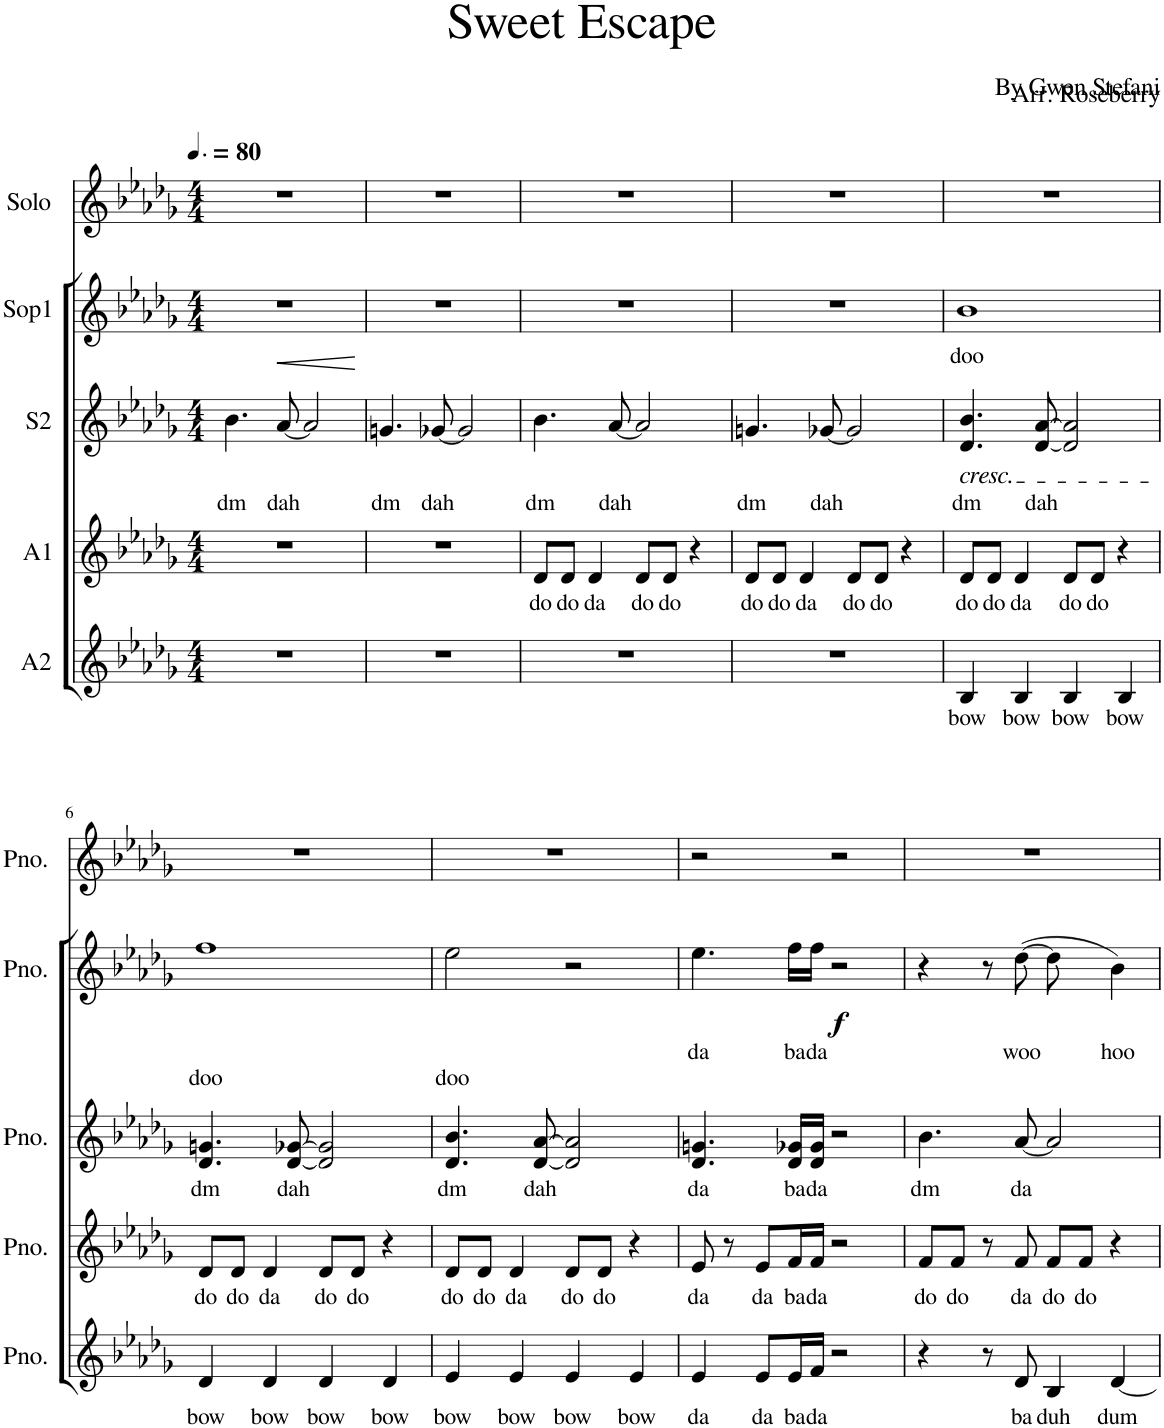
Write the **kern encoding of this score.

**kern	**text	**kern	**text	**kern	**text	**dynam	**kern	**text	**text	**dynam	**kern
*part5	*part5	*part4	*part4	*part3	*part3	*part3	*part2	*part2	*part2	*part2	*part1
*staff5	*staff5	*staff4	*staff4	*staff3	*staff3	*staff3	*staff2	*staff2	*staff2	*staff2	*staff1
*I"A2	*	*I"A1	*	*I"S2	*	*	*I"Sop1	*	*	*	*I"Solo
*clefG2	*	*clefG2	*	*clefG2	*	*	*clefG2	*	*	*	*clefG2
*k[b-e-a-d-g-]	*	*k[b-e-a-d-g-]	*	*k[b-e-a-d-g-]	*	*	*k[b-e-a-d-g-]	*	*	*	*k[b-e-a-d-g-]
*M4/4	*	*M4/4	*	*M4/4	*	*	*M4/4	*	*	*	*M4/4
*MM120	*	*MM120	*	*MM120	*	*	*MM120	*	*	*	*MM120
=1	=1	=1	=1	=1	=1	=1	=1	=1	=1	=1	=1
!	!	!	!	!	!LO:LY:b	!	!	!	!	!	!
1r	.	1r	.	4.b-\	dm	.	1r	.	.	.	1r
!	!	!	!	!	!LO:LY:b	!LO:HP:b	!	!	!	!	!
.	.	.	.	[8a-/	dah	<	.	.	.	.	.
.	.	.	.	2a-/]	.	.	.	.	.	.	.
.	.	.	.	.	.	[	.	.	.	.	.
=2	=2	=2	=2	=2	=2	=2	=2	=2	=2	=2	=2
!	!	!	!	!	!LO:LY:b	!	!	!	!	!	!
1r	.	1r	.	4.gn/	dm	.	1r	.	.	.	1r
!	!	!	!	!	!LO:LY:b	!	!	!	!	!	!
.	.	.	.	[8g-X/	dah	.	.	.	.	.	.
.	.	.	.	2g-/]	.	.	.	.	.	.	.
=3	=3	=3	=3	=3	=3	=3	=3	=3	=3	=3	=3
!	!	!	!LO:LY:b	!	!LO:LY:b	!	!	!	!	!	!
1r	.	8d-/L	do	4.b-\	dm	.	1r	.	.	.	1r
!	!	!	!LO:LY:b	!	!	!	!	!	!	!	!
.	.	8d-/J	do	.	.	.	.	.	.	.	.
!	!	!	!LO:LY:b	!	!	!	!	!	!	!	!
.	.	4d-/	da	.	.	.	.	.	.	.	.
!	!	!	!	!	!LO:LY:b	!	!	!	!	!	!
.	.	.	.	[8a-/	dah	.	.	.	.	.	.
!	!	!	!LO:LY:b	!	!	!	!	!	!	!	!
.	.	8d-/L	do	2a-/]	.	.	.	.	.	.	.
!	!	!	!LO:LY:b	!	!	!	!	!	!	!	!
.	.	8d-/J	do	.	.	.	.	.	.	.	.
.	.	4r	.	.	.	.	.	.	.	.	.
=4	=4	=4	=4	=4	=4	=4	=4	=4	=4	=4	=4
!	!	!	!LO:LY:b	!	!LO:LY:b	!	!	!	!	!	!
1r	.	8d-/L	do	4.gn/	dm	.	1r	.	.	.	1r
!	!	!	!LO:LY:b	!	!	!	!	!	!	!	!
.	.	8d-/J	do	.	.	.	.	.	.	.	.
!	!	!	!LO:LY:b	!	!	!	!	!	!	!	!
.	.	4d-/	da	.	.	.	.	.	.	.	.
!	!	!	!	!	!LO:LY:b	!	!	!	!	!	!
.	.	.	.	[8g-X/	dah	.	.	.	.	.	.
!	!	!	!LO:LY:b	!	!	!	!	!	!	!	!
.	.	8d-/L	do	2g-/]	.	.	.	.	.	.	.
!	!	!	!LO:LY:b	!	!	!	!	!	!	!	!
.	.	8d-/J	do	.	.	.	.	.	.	.	.
.	.	4r	.	.	.	.	.	.	.	.	.
=5	=5	=5	=5	=5	=5	=5	=5	=5	=5	=5	=5
!	!	!	!	!LO:TX:b:i:t=cresc.	!	!	!	!	!	!	!
!	!LO:LY:b	!	!LO:LY:b	!	!LO:LY:b	!	!	!LO:LY:b	!	!	!
4B-/	bow	8d-/L	do	4.d-/ 4.b-/	dm	.	1b-	doo	.	.	1r
!	!	!	!LO:LY:b	!	!	!	!	!	!	!	!
.	.	8d-/J	do	.	.	.	.	.	.	.	.
!	!LO:LY:b	!	!LO:LY:b	!	!	!	!	!	!	!	!
4B-/	bow	4d-/	da	.	.	.	.	.	.	.	.
!	!	!	!	!	!LO:LY:b	!	!	!	!	!	!
.	.	.	.	[8d-/ [8a-/	dah	.	.	.	.	.	.
!	!LO:LY:b	!	!LO:LY:b	!	!	!	!	!	!	!	!
4B-/	bow	8d-/L	do	2d-/] 2a-/]	.	.	.	.	.	.	.
!	!	!	!LO:LY:b	!	!	!	!	!	!	!	!
.	.	8d-/J	do	.	.	.	.	.	.	.	.
!	!LO:LY:b	!	!	!	!	!	!	!	!	!	!
4B-/	bow	4r	.	.	.	.	.	.	.	.	.
!!LO:LB:g=z
=6	=6	=6	=6	=6	=6	=6	=6	=6	=6	=6	=6
!	!LO:LY:b	!	!LO:LY:b	!	!LO:LY:b	!	!	!	!LO:LY:b	!	!
4d-/	bow	8d-/L	do	4.d-/ 4.gn/	dm	.	1ff	.	doo	.	1r
!	!	!	!LO:LY:b	!	!	!	!	!	!	!	!
.	.	8d-/J	do	.	.	.	.	.	.	.	.
!	!LO:LY:b	!	!LO:LY:b	!	!	!	!	!	!	!	!
4d-/	bow	4d-/	da	.	.	.	.	.	.	.	.
!	!	!	!	!	!LO:LY:b	!	!	!	!	!	!
.	.	.	.	[8d-/ [8g-X/	dah	.	.	.	.	.	.
!	!LO:LY:b	!	!LO:LY:b	!	!	!	!	!	!	!	!
4d-/	bow	8d-/L	do	2d-/] 2g-/]	.	.	.	.	.	.	.
!	!	!	!LO:LY:b	!	!	!	!	!	!	!	!
.	.	8d-/J	do	.	.	.	.	.	.	.	.
!	!LO:LY:b	!	!	!	!	!	!	!	!	!	!
4d-/	bow	4r	.	.	.	.	.	.	.	.	.
=7	=7	=7	=7	=7	=7	=7	=7	=7	=7	=7	=7
!	!LO:LY:b	!	!LO:LY:b	!	!LO:LY:b	!	!	!	!LO:LY:b	!	!
4e-/	bow	8d-/L	do	4.d-/ 4.b-/	dm	.	2ee-\	.	doo	.	1r
!	!	!	!LO:LY:b	!	!	!	!	!	!	!	!
.	.	8d-/J	do	.	.	.	.	.	.	.	.
!	!LO:LY:b	!	!LO:LY:b	!	!	!	!	!	!	!	!
4e-/	bow	4d-/	da	.	.	.	.	.	.	.	.
!	!	!	!	!	!LO:LY:b	!	!	!	!	!	!
.	.	.	.	[8d-/ [8a-/	dah	.	.	.	.	.	.
!	!LO:LY:b	!	!LO:LY:b	!	!	!	!	!	!	!	!
4e-/	bow	8d-/L	do	2d-/] 2a-/]	.	.	2r	.	.	.	.
!	!	!	!LO:LY:b	!	!	!	!	!	!	!	!
.	.	8d-/J	do	.	.	.	.	.	.	.	.
!	!LO:LY:b	!	!	!	!	!	!	!	!	!	!
4e-/	bow	4r	.	.	.	.	.	.	.	.	.
=8	=8	=8	=8	=8	=8	=8	=8	=8	=8	=8	=8
!	!LO:LY:b	!	!LO:LY:b	!	!LO:LY:b	!	!	!LO:LY:b	!	!	!
4e-/	da	8e-/	da	4.d-/ 4.gn/	da	.	4.ee-\	da	.	.	2r
.	.	8r	.	.	.	.	.	.	.	.	.
!	!LO:LY:b	!	!LO:LY:b	!	!	!	!	!	!	!	!
8e-/L	da	8e-/L	da	.	.	.	.	.	.	.	.
!	!LO:LY:b	!	!LO:LY:b	!	!LO:LY:b	!	!	!LO:LY:b	!	!	!
16e-/L	ba	16f/L	ba	16d-/ 16g-X/LL	ba	.	16ff\LL	ba	.	.	.
!	!LO:LY:b	!	!LO:LY:b	!	!LO:LY:b	!	!	!LO:LY:b	!	!	!
16f/JJ	da	16f/JJ	da	16d-/ 16g-/JJ	da	.	16ff\JJ	da	.	.	.
!	!	!	!	!	!	!	!	!	!	!LO:DY:b	!
2r	.	2r	.	2r	.	.	2r	.	.	f	2r
=9	=9	=9	=9	=9	=9	=9	=9	=9	=9	=9	=9
!	!	!	!LO:LY:b	!	!LO:LY:b	!	!	!	!	!	!
4r	.	8f/L	do	4.b-\	dm	.	4r	.	.	.	1r
!	!	!	!LO:LY:b	!	!	!	!	!	!	!	!
.	.	8f/J	do	.	.	.	.	.	.	.	.
8r	.	8r	.	.	.	.	8r	.	.	.	.
!	!LO:LY:b	!	!LO:LY:b	!	!LO:LY:b	!	!	!LO:LY:b	!	!	!
8d-/	ba	8f/	da	[8a-/	da	.	([8dd-\	woo	.	.	.
!	!LO:LY:b	!	!LO:LY:b	!	!	!	!	!	!	!	!
4B-/	duh	8f/L	do	2a-/]	.	.	8dd-\]	.	.	.	.
!	!	!	!LO:LY:b	!	!	!	!	!	!	!	!
.	.	8f/J	do	.	.	.	8ryy	.	.	.	.
!	!LO:LY:b	!	!	!	!	!	!	!LO:LY:b	!	!	!
[4d-/	dum	4r	.	.	.	.	4b-\)	hoo	.	.	.
=	=	=	=	=	=	=	=	=	=	=	=
*-	*-	*-	*-	*-	*-	*-	*-	*-	*-	*-	*-
